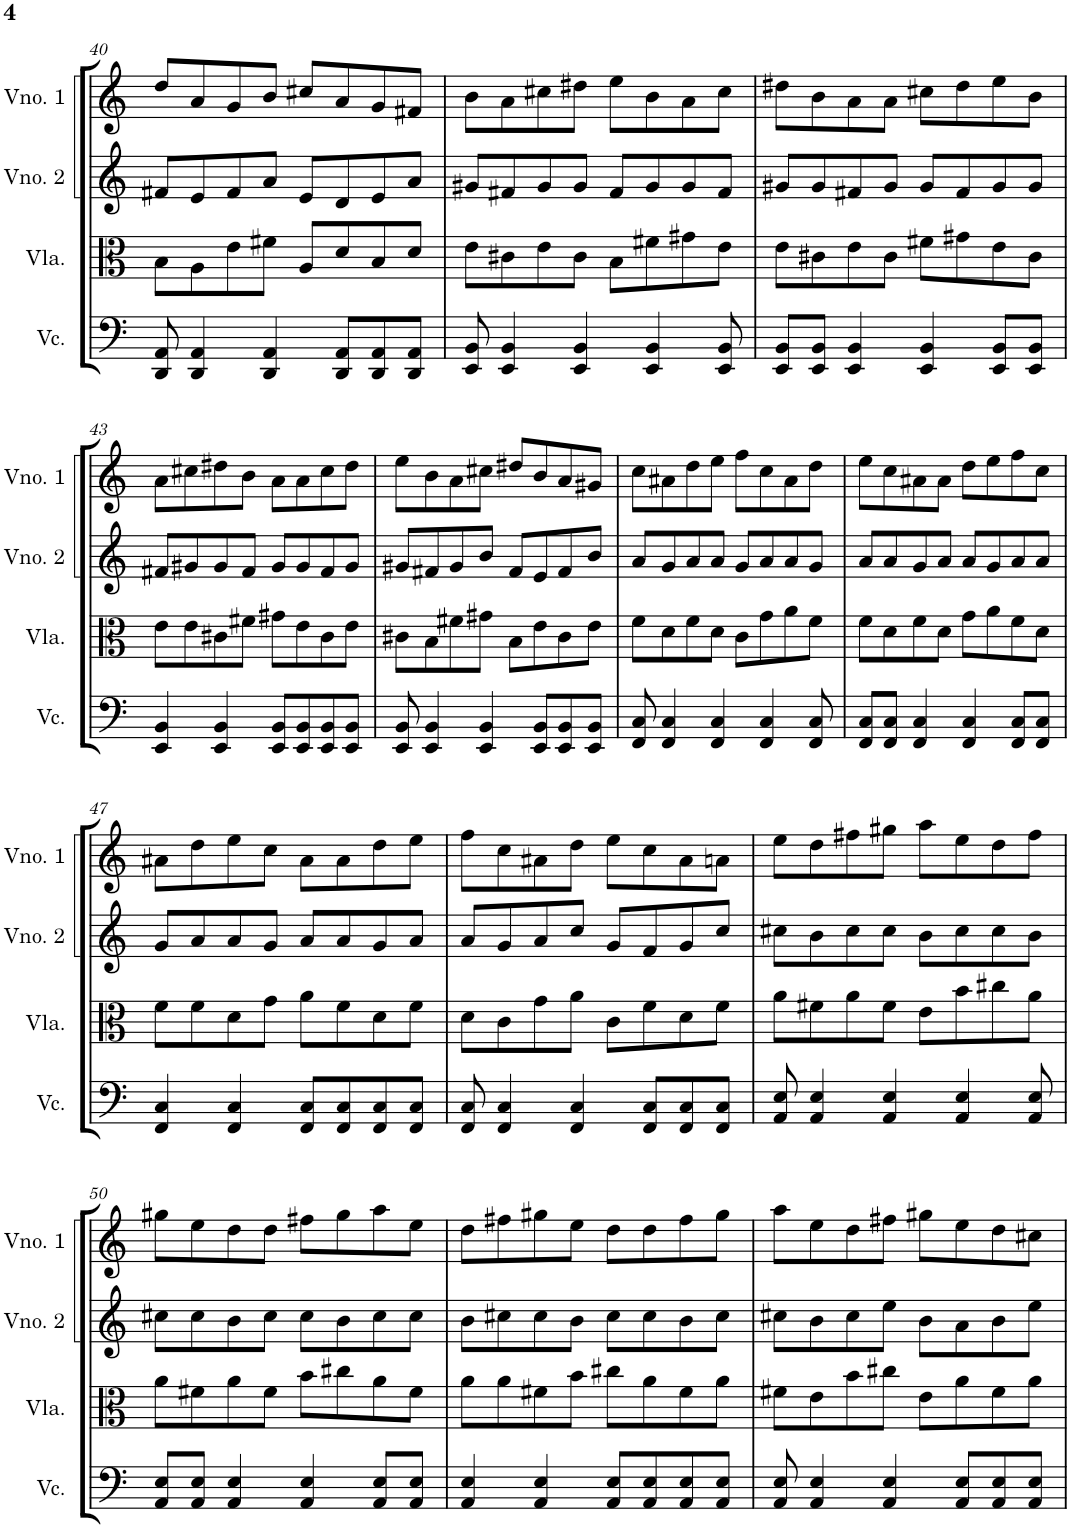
**kern	**kern	**kern	**kern
*part4	*part3	*part2	*part1
*staff4	*staff3	*staff2	*staff1
*I"Violoncelo	*I"Viola	*I"Violino 2	*I"Violino 1
*I'Vc.	*I'Vla.	*I'Vno. 2	*I'Vno. 1
!!LO:PB:g=z
*clefF4	*clefC3	*clefG2	*clefG2
*k[]	*k[]	*k[]	*k[]
*M4/4	*M4/4	*M4/4	*M4/4
=40	=40	=40	=40
8DD/ 8AA/	8B\L	8f#X/L	8dd/L
4DD/ 4AA/	8A\	8e/	8a/
.	8e\	8f#/	8g/
4DD/ 4AA/	8f#X\J	8a/J	8b/J
.	8A/L	8e/L	8cc#X/L
8DD/ 8AA/L	8d/	8d/	8a/
8DD/ 8AA/	8B/	8e/	8g/
8DD/ 8AA/J	8d/J	8a/J	8f#X/J
=41	=41	=41	=41
8EE/ 8BB/	8e\L	8g#X/L	8b\L
4EE/ 4BB/	8c#X\	8f#X/	8a\
.	8e\	8g#/	8cc#X\
4EE/ 4BB/	8c#\J	8g#/J	8dd#X\J
.	8B\L	8f#/L	8ee\L
4EE/ 4BB/	8f#X\	8g#/	8b\
.	8g#X\	8g#/	8a\
8EE/ 8BB/	8e\J	8f#/J	8cc#\J
=42	=42	=42	=42
8EE/ 8BB/L	8e\L	8g#X/L	8dd#X\L
8EE/ 8BB/J	8c#X\	8g#/	8b\
4EE/ 4BB/	8e\	8f#X/	8a\
.	8c#\J	8g#/J	8a\J
4EE/ 4BB/	8f#X\L	8g#/L	8cc#X\L
.	8g#X\	8f#/	8dd#\
8EE/ 8BB/L	8e\	8g#/	8ee\
8EE/ 8BB/J	8c#\J	8g#/J	8b\J
!!LO:LB:g=z
=43	=43	=43	=43
4EE/ 4BB/	8e\L	8f#X/L	8a\L
.	8e\	8g#X/	8cc#X\
4EE/ 4BB/	8c#X\	8g#/	8dd#X\
.	8f#X\J	8f#/J	8b\J
8EE/ 8BB/L	8g#X\L	8g#/L	8a\L
8EE/ 8BB/	8e\	8g#/	8a\
8EE/ 8BB/	8c#\	8f#/	8cc#\
8EE/ 8BB/J	8e\J	8g#/J	8dd#\J
=44	=44	=44	=44
8EE/ 8BB/	8c#X\L	8g#X/L	8ee\L
4EE/ 4BB/	8B\	8f#X/	8b\
.	8f#X\	8g#/	8a\
4EE/ 4BB/	8g#X\J	8b/J	8cc#X\J
.	8B\L	8f#/L	8dd#X/L
8EE/ 8BB/L	8e\	8e/	8b/
8EE/ 8BB/	8c#\	8f#/	8a/
8EE/ 8BB/J	8e\J	8b/J	8g#X/J
=45	=45	=45	=45
8FF/ 8C/	8f\L	8a/L	8cc\L
4FF/ 4C/	8d\	8g/	8a#X\
.	8f\	8a/	8dd\
4FF/ 4C/	8d\J	8a/J	8ee\J
.	8c\L	8g/L	8ff\L
4FF/ 4C/	8g\	8a/	8cc\
.	8a\	8a/	8a#\
8FF/ 8C/	8f\J	8g/J	8dd\J
=46	=46	=46	=46
8FF/ 8C/L	8f\L	8a/L	8ee\L
8FF/ 8C/J	8d\	8a/	8cc\
4FF/ 4C/	8f\	8g/	8a#X\
.	8d\J	8a/J	8a#\J
4FF/ 4C/	8g\L	8a/L	8dd\L
.	8a\	8g/	8ee\
8FF/ 8C/L	8f\	8a/	8ff\
8FF/ 8C/J	8d\J	8a/J	8cc\J
!!LO:LB:g=z
=47	=47	=47	=47
4FF/ 4C/	8f\L	8g/L	8a#X\L
.	8f\	8a/	8dd\
4FF/ 4C/	8d\	8a/	8ee\
.	8g\J	8g/J	8cc\J
8FF/ 8C/L	8a\L	8a/L	8a#\L
8FF/ 8C/	8f\	8a/	8a#\
8FF/ 8C/	8d\	8g/	8dd\
8FF/ 8C/J	8f\J	8a/J	8ee\J
=48	=48	=48	=48
8FF/ 8C/	8d\L	8a/L	8ff\L
4FF/ 4C/	8c\	8g/	8cc\
.	8g\	8a/	8a#X\
4FF/ 4C/	8a\J	8cc/J	8dd\J
.	8c\L	8g/L	8ee\L
8FF/ 8C/L	8f\	8f/	8cc\
8FF/ 8C/	8d\	8g/	8a#\
8FF/ 8C/J	8f\J	8cc/J	8an\J
=49	=49	=49	=49
8AA/ 8E/	8a\L	8cc#X\L	8ee\L
4AA/ 4E/	8f#X\	8b\	8dd\
.	8a\	8cc#\	8ff#X\
4AA/ 4E/	8f#\J	8cc#\J	8gg#X\J
.	8e\L	8b\L	8aa\L
4AA/ 4E/	8b\	8cc#\	8ee\
.	8cc#X\	8cc#\	8dd\
8AA/ 8E/	8a\J	8b\J	8ff#\J
!!LO:LB:g=z
=50	=50	=50	=50
8AA/ 8E/L	8a\L	8cc#X\L	8gg#X\L
8AA/ 8E/J	8f#X\	8cc#\	8ee\
4AA/ 4E/	8a\	8b\	8dd\
.	8f#\J	8cc#\J	8dd\J
4AA/ 4E/	8b\L	8cc#\L	8ff#X\L
.	8cc#X\	8b\	8gg#\
8AA/ 8E/L	8a\	8cc#\	8aa\
8AA/ 8E/J	8f#\J	8cc#\J	8ee\J
=51	=51	=51	=51
4AA/ 4E/	8a\L	8b\L	8dd\L
.	8a\	8cc#X\	8ff#X\
4AA/ 4E/	8f#X\	8cc#\	8gg#X\
.	8b\J	8b\J	8ee\J
8AA/ 8E/L	8cc#X\L	8cc#\L	8dd\L
8AA/ 8E/	8a\	8cc#\	8dd\
8AA/ 8E/	8f#\	8b\	8ff#\
8AA/ 8E/J	8a\J	8cc#\J	8gg#\J
=52	=52	=52	=52
8AA/ 8E/	8f#X\L	8cc#X\L	8aa\L
4AA/ 4E/	8e\	8b\	8ee\
.	8b\	8cc#\	8dd\
4AA/ 4E/	8cc#X\J	8ee\J	8ff#X\J
.	8e\L	8b\L	8gg#X\L
8AA/ 8E/L	8a\	8a\	8ee\
8AA/ 8E/	8f#\	8b\	8dd\
8AA/ 8E/J	8a\J	8ee\J	8cc#X\J
=	=	=	=
*-	*-	*-	*-
